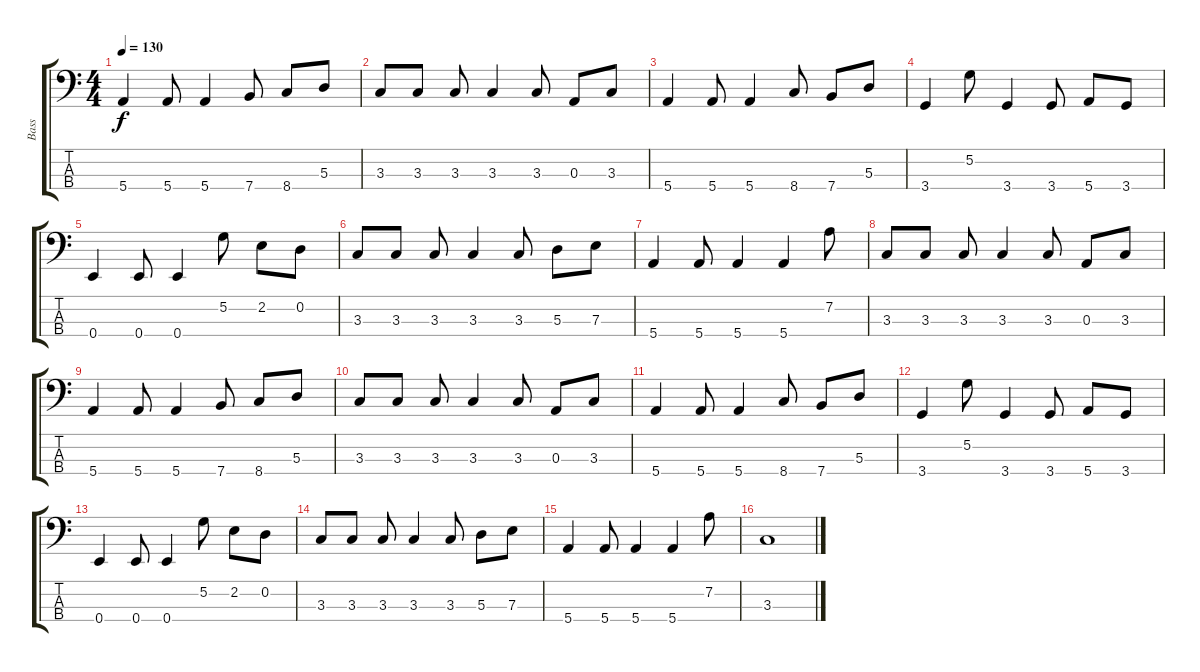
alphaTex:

\track ("Bass" "Bass") {instrument electricbassfinger}
\staff {score tabs}
\tuning (G2 D2 A1 E1) {hide}
\ts (4 4)
\tempo 130
\clef f4
\ks c
5.4.4{dy f} 5.4.8 5.4.4 7.4.8 8.4.8 5.3.8 |
3.3.8 3.3.8 3.3.8 3.3.4 3.3.8 0.3.8 3.3.8 |
5.4.4 5.4.8 5.4.4 8.4.8 7.4.8 5.3.8 |
3.4.4 5.2.8 3.4.4 3.4.8 5.4.8 3.4.8 |
0.4.4 0.4.8 0.4.4 5.2.8 2.2.8 0.2.8 |
3.3.8 3.3.8 3.3.8 3.3.4 3.3.8 5.3.8 7.3.8 |
5.4.4 5.4.8 5.4.4 5.4.4 7.2.8 |
3.3.8 3.3.8 3.3.8 3.3.4 3.3.8 0.3.8 3.3.8 |
5.4.4 5.4.8 5.4.4 7.4.8 8.4.8 5.3.8 |
3.3.8 3.3.8 3.3.8 3.3.4 3.3.8 0.3.8 3.3.8 |
5.4.4 5.4.8 5.4.4 8.4.8 7.4.8 5.3.8 |
3.4.4 5.2.8 3.4.4 3.4.8 5.4.8 3.4.8 |
0.4.4 0.4.8 0.4.4 5.2.8 2.2.8 0.2.8 |
3.3.8 3.3.8 3.3.8 3.3.4 3.3.8 5.3.8 7.3.8 |
5.4.4 5.4.8 5.4.4 5.4.4 7.2.8 |
3.3.1
